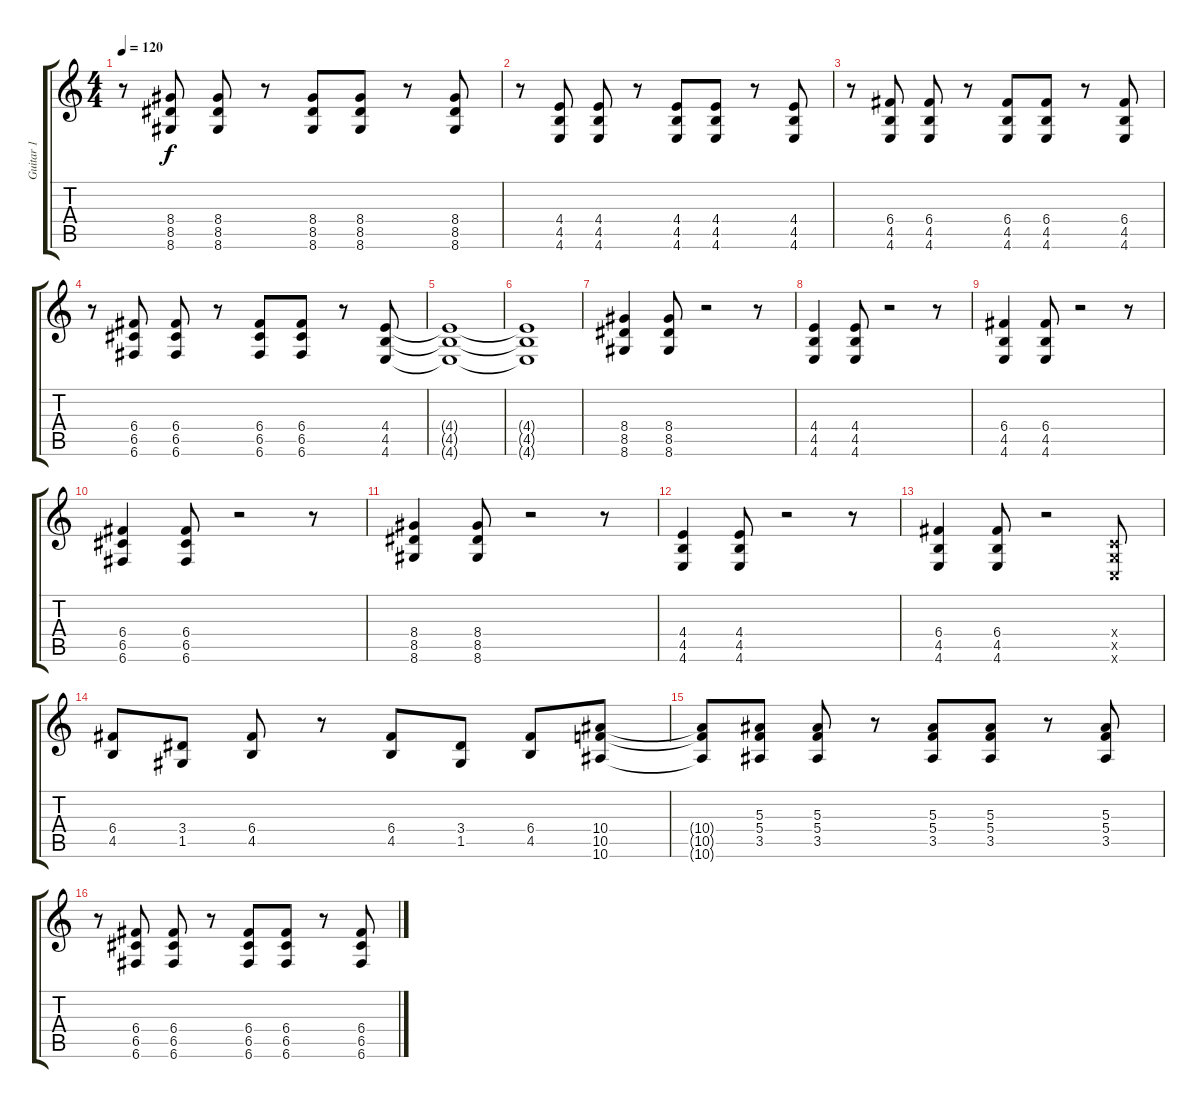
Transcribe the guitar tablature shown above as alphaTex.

\track ("Guitar 1" "Guitar 1") {instrument distortionguitar}
\staff {score tabs}
\tuning (D4 A3 F3 C3 G2 C2) {hide}
\ts (4 4)
\tempo 120
\clef g2
\ks c
r.8{dy f} (8.4 8.5 8.6).8 (8.4 8.5 8.6).8 r.8 (8.4 8.5 8.6).8 (8.4 8.5 8.6).8 r.8 (8.4 8.5 8.6).8 |
r.8 (4.4 4.5 4.6).8 (4.4 4.5 4.6).8 r.8 (4.4 4.5 4.6).8 (4.4 4.5 4.6).8 r.8 (4.4 4.5 4.6).8 |
r.8 (6.4 4.5 4.6).8 (6.4 4.5 4.6).8 r.8 (6.4 4.5 4.6).8 (6.4 4.5 4.6).8 r.8 (6.4 4.5 4.6).8 |
r.8 (6.4 6.5 6.6).8 (6.4 6.5 6.6).8 r.8 (6.4 6.5 6.6).8 (6.4 6.5 6.6).8 r.8 (4.4 4.5 4.6).8 |
(4.4{t} 4.5{t} 4.6{t}).1 |
(4.4{t} 4.5{t} 4.6{t}).1 |
(8.4 8.5 8.6).4 (8.4 8.5 8.6).8 r.2 r.8 |
(4.4 4.5 4.6).4 (4.4 4.5 4.6).8 r.2 r.8 |
(6.4 4.5 4.6).4 (6.4 4.5 4.6).8 r.2 r.8 |
(6.4 6.5 6.6).4 (6.4 6.5 6.6).8 r.2 r.8 |
(8.4 8.5 8.6).4 (8.4 8.5 8.6).8 r.2 r.8 |
(4.4 4.5 4.6).4 (4.4 4.5 4.6).8 r.2 r.8 |
(6.4 4.5 4.6).4 (6.4 4.5 4.6).8 r.2 (0.4{x} 0.5{x} 0.6{x}).8 |
(6.4 4.5).8 (3.4 1.5).8 (6.4 4.5).8 r.8 (6.4 4.5).8 (3.4 1.5).8 (6.4 4.5).8 (10.4 10.5 10.6).8 |
(10.4{t} 10.5{t} 10.6{t}).8 (5.3 5.4 3.5).8 (5.3 5.4 3.5).8 r.8 (5.3 5.4 3.5).8 (5.3 5.4 3.5).8 r.8 (5.3 5.4 3.5).8 |
r.8 (6.4 6.5 6.6).8 (6.4 6.5 6.6).8 r.8 (6.4 6.5 6.6).8 (6.4 6.5 6.6).8 r.8 (6.4 6.5 6.6).8
